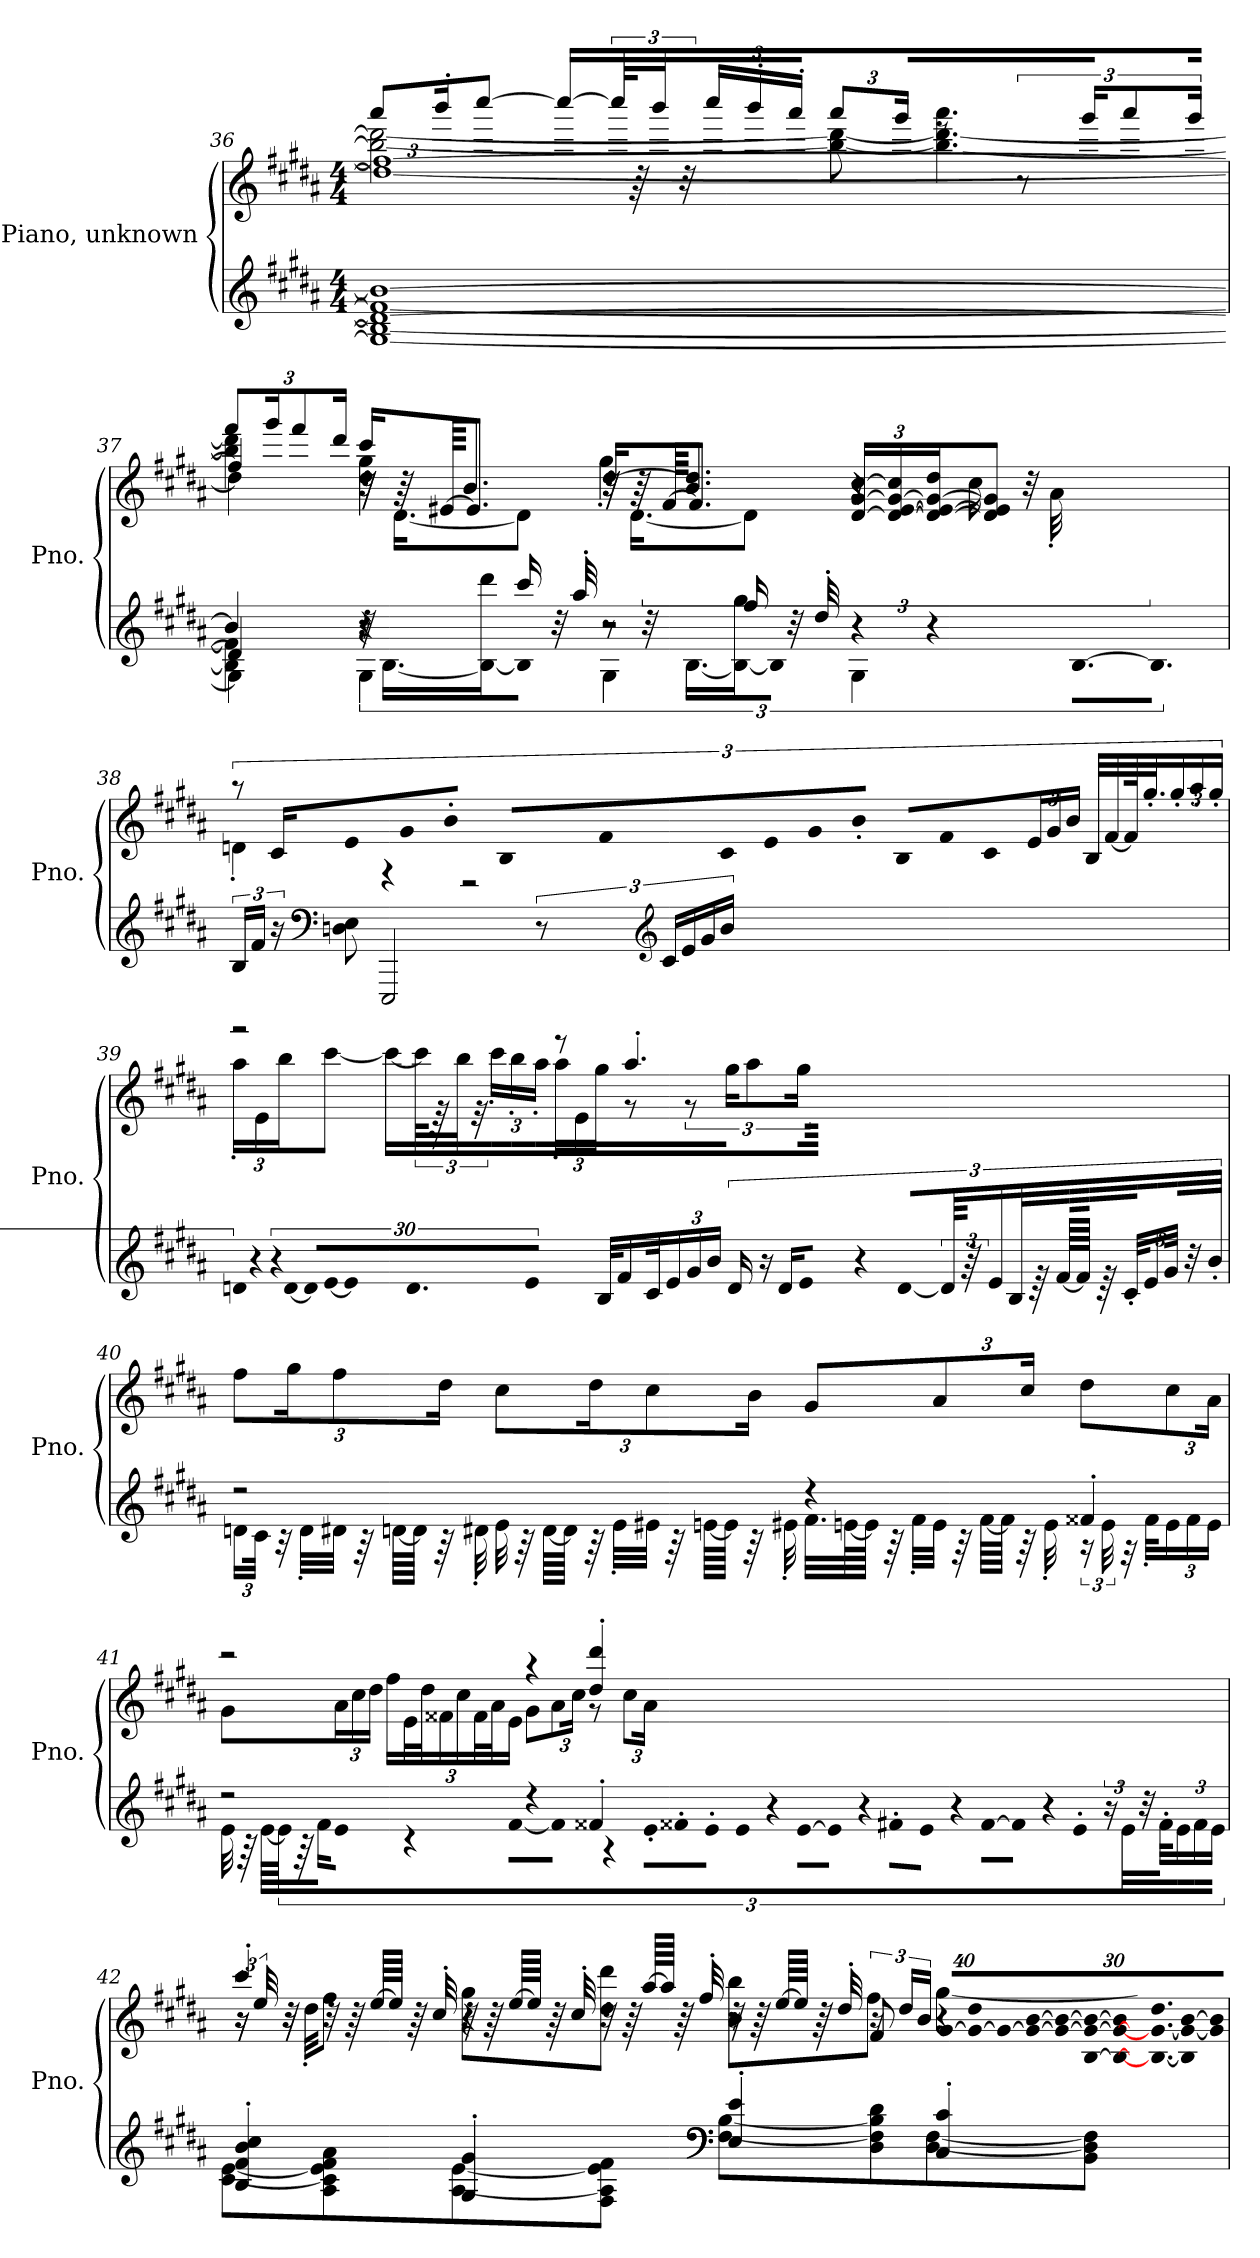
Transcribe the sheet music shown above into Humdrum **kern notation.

**kern	**kern
*part1	*part1
*staff2	*staff1
*I"Piano, unknown	*
*I'Pno.	*
!!LO:PB:g=z
*clefG2	*clefG2
*k[f#c#g#d#a#]	*k[f#c#g#d#a#]
*M4/4	*M4/4
=36	=36
*^	*
*	*^	*
*	*	*^	*
*	*	*	*	*Xbrackettup
*	*	*	*	*^
*	*	*	*	*	*^
*	*	*	*	*	*	*^
1b_	1B_ 1f#_	1d#_	1G#_	12aaa#/L	2bb\_ 2ddd#\_	1ff#_	1dd#_
.	.	.	.	24bbb'/K	.	.	.
.	.	.	.	[8cccc#/J	.	.	.
.	.	.	.	16cccc#/LL_	.	.	.
*	*	*	*	*brackettup	*	*	*
.	.	.	.	96cccc#/JJkk]	.	.	.
.	.	.	.	96r	.	.	.
.	.	.	.	48bbb/	.	.	.
.	.	.	.	48r	.	.	.
*	*	*	*	*Xbrackettup	*	*	*
.	.	.	.	24cccc#'/LL	.	.	.
.	.	.	.	24bbb'/	.	.	.
.	.	.	.	24aaa#'/JJ	.	.	.
.	.	.	.	12aaa#/L	8bb\_ 8ddd#\_	.	.
.	.	.	.	24ggg#/Jk	.	.	.
.	.	.	.	8r	4.bb\_ 4.ddd#\_ 4.aaa#\	.	.
*	*	*	*	*brackettup	*	*	*
.	.	.	.	12r	.	.	.
.	.	.	.	24ggg#/KL	.	.	.
*	*	*	*	*Xbrackettup	*	*	*
.	.	.	.	12aaa#/	.	.	.
.	.	.	.	24ggg#/Jk	.	.	.
!!LO:LB:g=z	!!	!!	!!
=37	=37	=37	=37	=37	=37	=37	=37
4b/]	4B\] 4f#\]	4d#/]	4G#\]	12fff#/L	4bb\] 4ddd#\]	4ff#/]	4dd#\]
.	.	.	.	24ggg#/K	.	.	.
.	.	.	.	12fff#/	.	.	.
.	.	.	.	24ddd#/Jk	.	.	.
8r	48r	4r	4G#\	16ccc#/KL	4dd#\ 4gg#\	32r	32r
.	[24.B\LL	.	.	.	.	.	.
.	.	.	.	.	.	64r	[16.d#\KL
.	.	.	.	.	.	[64e#X/KKKL	.
.	.	.	.	8.b/J	.	8.e#/J]	.
.	24B\_ 24ddd#\J	.	.	.	.	.	.
16ccc#/	8B\J]	.	.	.	.	.	8d#\J]
32r	.	.	.	.	.	.	.
32aa#'/	.	.	.	.	.	.	.
8r	48r	2r	4G#\	[16dd#/KL	4gg#'\	32r	32r
.	[24.B\LL	.	.	.	.	.	.
.	.	.	.	.	.	64r	[16.d#\KL
.	.	.	.	.	.	[64f#/KKKL	.
.	.	.	.	8.b/ 8.dd#/]J	.	8.f#/J]	.
.	24B\_ 24gg#\J	.	.	.	.	.	.
16ff#/	8B\J]	.	.	.	.	.	8d#\J]
32r	.	.	.	.	.	.	.
32dd#'/	.	.	.	.	.	.	.
4r	64r	.	4G#\	[24d#/ [24g#/ [24cc#/LL	8r	4r	4r
.	[32.B\KKL	.	.	.	.	.	.
.	.	.	.	24d#/_ [24e#/ 24g#/_ 24cc#/]	.	.	.
.	8.B\J]	.	.	.	.	.	.
.	.	.	.	24d#/_ 24e#/_ 24g#/_ 24dd#/J	.	.	.
.	.	.	.	8d#/] 8e#/] 8g#/]J	16cc#\	.	.
.	.	.	.	.	32r	.	.
.	.	.	.	.	32a#'\	.	.
*v	*v	*v	*v	*	*	*	*
*	*v	*v	*v	*v
!!LO:LB:g=z
=38	=38
*	*brackettup
*	*^
24B/LL	12r	4dn'\
24f#/JJ	.	.
24r	24c#/LL	.
*clefF4	*	*
8Dn\ 8E\	32e/K	.
.	16g#/	.
.	32b'/JJk	.
2EEE/	32B/KLL	4r
.	16f#/	.
.	32c#/L	.
.	32e/J	.
.	16g#/	.
.	32b'/JJk	.
.	32B/KLL	2r
.	16f#/	.
.	32c#/K	.
*	*Xbrackettup	*
.	24e/	.
.	24g#/	.
.	24b/JJ	.
12r	32B/LLL	.
.	[32f#/	.
.	64f#/K]	.
.	32.gg#'/J	.
*clefG2	*	*
24c#/LL	.	.
*Xbrackettup	*	*
24e/	24gg#'/	.
24g#/	24aa#'/	.
24b/JJ	24gg#'/JJ	.
!!LO:LB:g=z	!!
=39	=39	=39
*brackettup	*	*
!LO:N:vis=32	!	!
640%23dn/	2r	24aa#'\LL
!LO:N:vis=32	!	!
640%23r	.	.
.	.	24e\
!LO:N:vis=64	!	!
960%17r	.	.
.	.	24bb\J
!LO:N:vis=64	!	!
[960%17d/	.	.
!LO:N:vis=64	!	!
960%17d/LLLL]	.	.
!LO:N:vis=64	!	!
[960%17e/	.	[8ccc#\J
!LO:N:vis=64	!	!
960%17e/J]	.	.
1920ryy	.	.
!LO:N:vis=32.	!	!
1920%103d/	.	.
!LO:N:vis=32	!	!
640%23e/JJJ	.	.
.	.	16ccc#\LL_
32B/KLL	.	.
16f#/	.	.
*	*	*brackettup
.	.	96ccc#\JJkk]
.	.	96r
.	.	48bb\
32c#/K	.	.
.	.	48r
*	*	*Xbrackettup
.	.	24ccc#'\LL
*Xbrackettup	*	*
24e/	.	.
.	.	24bb'\
24g#/	.	.
.	.	24aa#'\JJ
24b/JJ	.	.
.	8r	24aa#'\LL
*brackettup	*	*
24d/	.	.
.	.	24e\
24r	.	.
.	.	24gg#\JJ
24d/LL	.	.
.	4.aa#'/	8r
32e/JJk	.	.
64r	.	.
[64d/LLLL	.	.
96d/JJJJ]	.	.
96r	.	.
24e/	.	.
*	*	*brackettup
.	.	12r
32B/	.	.
64r	.	.
[64f#/LLLL	.	.
64f#/JJJJ]	.	.
64r	.	.
.	.	24gg#\KL
32c#'/KLL	.	.
*	*	*Xbrackettup
.	.	12aa#\
*Xbrackettup	*	*
24e/	.	.
48g#/JJk	.	.
32r	.	.
.	.	24gg#\Jk
32b'\	.	.
.	1920ryy	1920ryy
*	*v	*v
!!LO:LB:g=z
=40	=40
*^	*
2r	24dn\LL	12ff#\L
.	48c#\JJk	.
.	32r	.
.	.	24gg#\K
.	32d'\LLL	.
.	32d#X\JJJ	12ff#\
.	64r	.
.	[64dn\LLLL	.
.	64d\JJJJ]	.
.	64r	.
.	.	24dd#\Jk
.	32d#X'\	.
.	32e\	12cc#\L
.	64r	.
.	[64d#\LLLL	.
.	64d#\JJJJ]	.
.	64r	.
.	.	24dd#\K
.	32e'\LLL	.
.	32e#X\JJJ	12cc#\
.	64r	.
.	[64en\LLLL	.
.	64e\JJJJ]	.
.	64r	.
.	.	24b\Jk
.	32e#X'\	.
4r	32.f#\LLL	8g#/L
.	[64en\L	.
.	64e\JJJJ]	.
.	64r	.
.	32f#'\LLL	.
.	32e\JJJ	12a#/
.	64r	.
.	[64f#\LLLL	.
.	64f#\JJJJ]	.
.	64r	.
.	.	24cc#/Jk
.	32e'\	.
*	*brackettup	*
4f##X'/	24r	8dd#\L
.	48e\	.
.	32r	.
.	32f##'\KLL	.
*	*Xbrackettup	*
.	24e\	12cc#\
.	24f##\	.
.	24e\JJ	24a#\Jk
!!LO:LB:g=z
=41	=41	=41
*	*	*^
2r	32e\	2r	8g#\L
.	64r	.	.
.	[64e\LLLL	.	.
*	*brackettup	*	*
.	96e\JJJJ]	.	.
.	96r	.	.
.	24f#\LL	.	.
.	32e\JJk	.	24a#\L
.	64r	.	.
.	.	.	24cc#\
.	[64f#\LLLL	.	.
.	64f#\JJJJ]	.	.
.	64r	.	.
.	.	.	24dd#\JJ
.	32e'\KKL	.	.
.	8f##X'\	.	24ff#\LL
.	.	.	48e\L
.	.	.	48dd#\J
.	.	.	24f##X\
.	8e'\J	.	24cc#\
.	.	.	48f##\L
.	.	.	48a#\J
.	.	.	24e\JJ
4r	32e\	4r	8g#\L
.	64r	.	.
.	[64e\LLLL	.	.
.	64e\JJJJ]	.	.
.	64r	.	.
.	32f#X'\LLL	.	.
.	32e\JJJ	.	12a#\
.	64r	.	.
.	[64f#\LLLL	.	.
.	64f#\JJJJ]	.	.
.	64r	.	.
.	.	.	24cc#\Jk
.	32e'\	.	.
4f##X'/	24r	4dd#/' 4ddd#/'	8r
.	48e\	.	.
.	32r	.	.
.	32f##'\KLL	.	.
*	*Xbrackettup	*	*
.	24e\	.	12cc#\L
.	24f##\	.	.
.	24e\JJ	.	24a#\Jk
!!LO:PB:g=z
=42	=42	=42	=42
*	*	*	*^
*	*	*	*	*brackettup
4B/' 4f#/' 4b/' 4cc#/'	[8c#\ [8e\L	4ccc#'/	16r	24r
.	.	.	.	48ee/
.	.	.	32r	16r
.	.	.	32dd#'\KKL	.
.	8A#\ 8c#\] 8e\] 8f#\ 8a#\	.	8ff#\J	32r
.	.	.	.	64r
.	.	.	.	[64ee/LLLL
.	.	.	.	64ee/JJJJ]
.	.	.	.	64r
.	.	.	.	32cc#'/
4G#/' 4g#/'	[8A#\ [8e\	4r	8gg#\L	32r
.	.	.	.	64r
.	.	.	.	[64ee/LLLL
.	.	.	.	64ee/JJJJ]
.	.	.	.	64r
.	.	.	.	32cc#'/
.	8F#\ 8A#\] 8e\] 8f#\J	.	8dd#\ 8ddd#\J	32r
.	.	.	.	64r
.	.	.	.	[64aa#/LLLL
.	.	.	.	64aa#/JJJJ]
.	.	.	.	64r
.	.	.	.	32ff#'/
*clefF4	*	*	*	*
4E/' 4e/'	[8F#\ [8B\L	8r	8b\ 8bb\L	32r
.	.	.	.	64r
.	.	.	.	[64ee/LLLL
.	.	.	.	64ee/JJJJ]
.	.	.	.	64r
.	.	.	.	32dd#'/
.	8D#\ 8F#\] 8B\] 8d#\	8f#/	8ff#\J	24r
.	.	.	.	24dd#/LL
.	.	.	.	24b/JJ
*	*	*	*	*Xbrackettup
!	!	!	!	!LO:N:vis=32
4C#/' 4c#/'	[8D#\ [8F#\	4r	[4gg#\	[640%23g#/LLL
!	!	!	!	!LO:N:vis=32
.	.	.	.	640%23g#/_ 640%23dd#/
!	!	!	!	!LO:N:vis=64
.	.	.	.	960%17g#/L_
!	!	!	!	!LO:N:vis=64
.	.	.	.	960%17g#/_ [960%17b/
!	!	!	!	!LO:N:vis=64
.	.	.	.	960%17g#/_ 960%17b/_
!	!	!	!	!LO:N:vis=64
.	8BB\ 8D#\] 8F#\]J	.	.	[960%17B/ 960%17g#/_ 960%17b/_
!	!	!	!	!LO:N:vis=64
.	.	.	.	960%17B/_ 960%17g#/_ 960%17b/]J
.	.	.	.	1920ryy
!	!	!	!	!LO:N:vis=32.
.	.	.	.	1920%103B/_ 1920%103g#/_ 1920%103dd#/
!	!	!	!	!LO:N:vis=64
.	.	.	.	960%17B/] 960%17g#/_ [960%17b/L
!	!	!	!	!LO:N:vis=64
.	.	.	.	960%17g#/_ 960%17b/]JJJJ
*v	*v	*	*	*
*	*v	*v	*v
=	=
*-	*-
